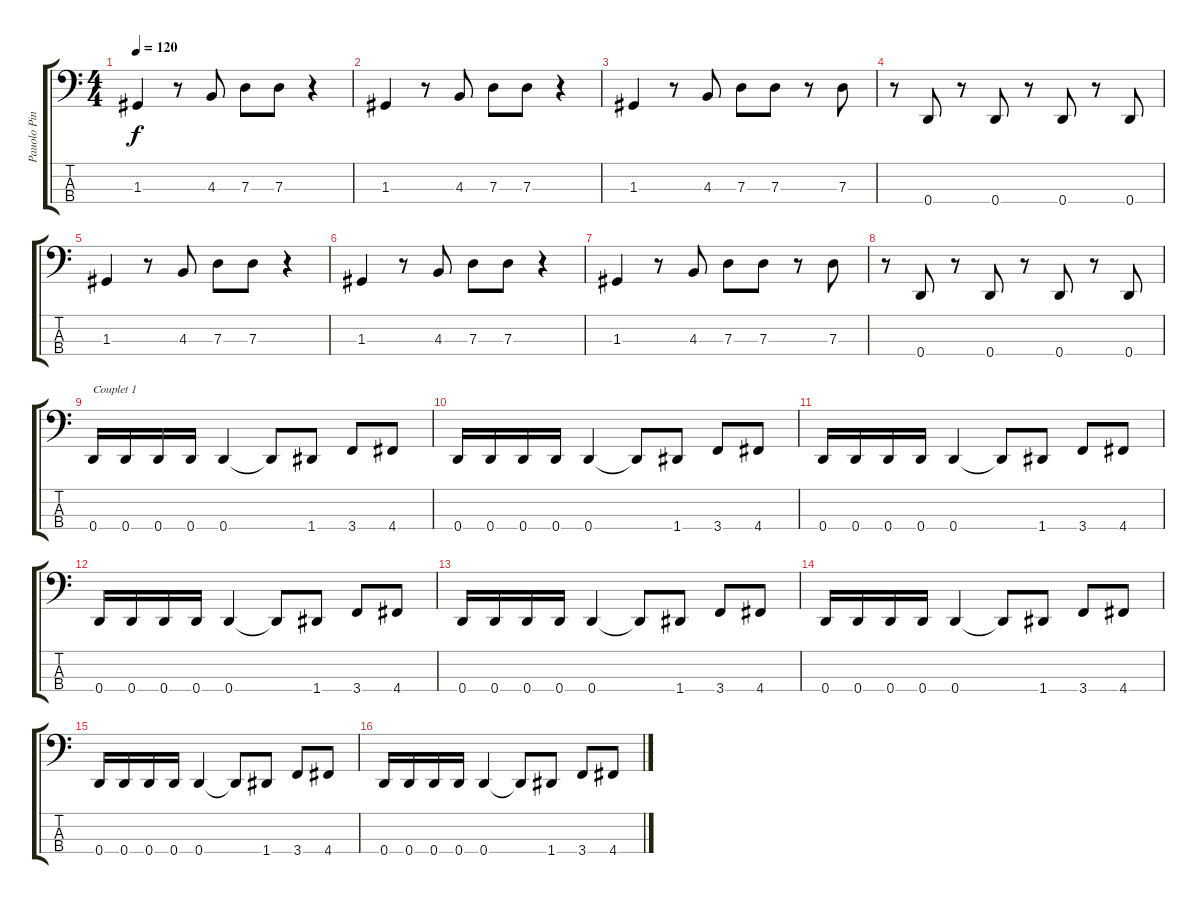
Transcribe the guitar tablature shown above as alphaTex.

\track ("Pauolo Pinto Jr" "Pauolo Pin") {instrument electricbasspick}
\staff {score tabs}
\tuning (F2 C2 G1 D1) {hide}
\ts (4 4)
\tempo 120
\clef f4
\ks c
1.3.4{dy f} r.8 4.3.8 7.3.8 7.3.8 r.4 |
1.3.4 r.8 4.3.8 7.3.8 7.3.8 r.4 |
1.3.4 r.8 4.3.8 7.3.8 7.3.8 r.8 7.3.8 |
r.8 0.4.8 r.8 0.4.8 r.8 0.4.8 r.8 0.4.8 |
1.3.4 r.8 4.3.8 7.3.8 7.3.8 r.4 |
1.3.4 r.8 4.3.8 7.3.8 7.3.8 r.4 |
1.3.4 r.8 4.3.8 7.3.8 7.3.8 r.8 7.3.8 |
r.8 0.4.8 r.8 0.4.8 r.8 0.4.8 r.8 0.4.8 |
0.4.16{txt "Couplet 1"} 0.4.16 0.4.16 0.4.16 0.4.4 0.4{t}.8 1.4.8 3.4.8 4.4.8 |
0.4.16 0.4.16 0.4.16 0.4.16 0.4.4 0.4{t}.8 1.4.8 3.4.8 4.4.8 |
0.4.16 0.4.16 0.4.16 0.4.16 0.4.4 0.4{t}.8 1.4.8 3.4.8 4.4.8 |
0.4.16 0.4.16 0.4.16 0.4.16 0.4.4 0.4{t}.8 1.4.8 3.4.8 4.4.8 |
0.4.16 0.4.16 0.4.16 0.4.16 0.4.4 0.4{t}.8 1.4.8 3.4.8 4.4.8 |
0.4.16 0.4.16 0.4.16 0.4.16 0.4.4 0.4{t}.8 1.4.8 3.4.8 4.4.8 |
0.4.16 0.4.16 0.4.16 0.4.16 0.4.4 0.4{t}.8 1.4.8 3.4.8 4.4.8 |
0.4.16 0.4.16 0.4.16 0.4.16 0.4.4 0.4{t}.8 1.4.8 3.4.8 4.4.8
